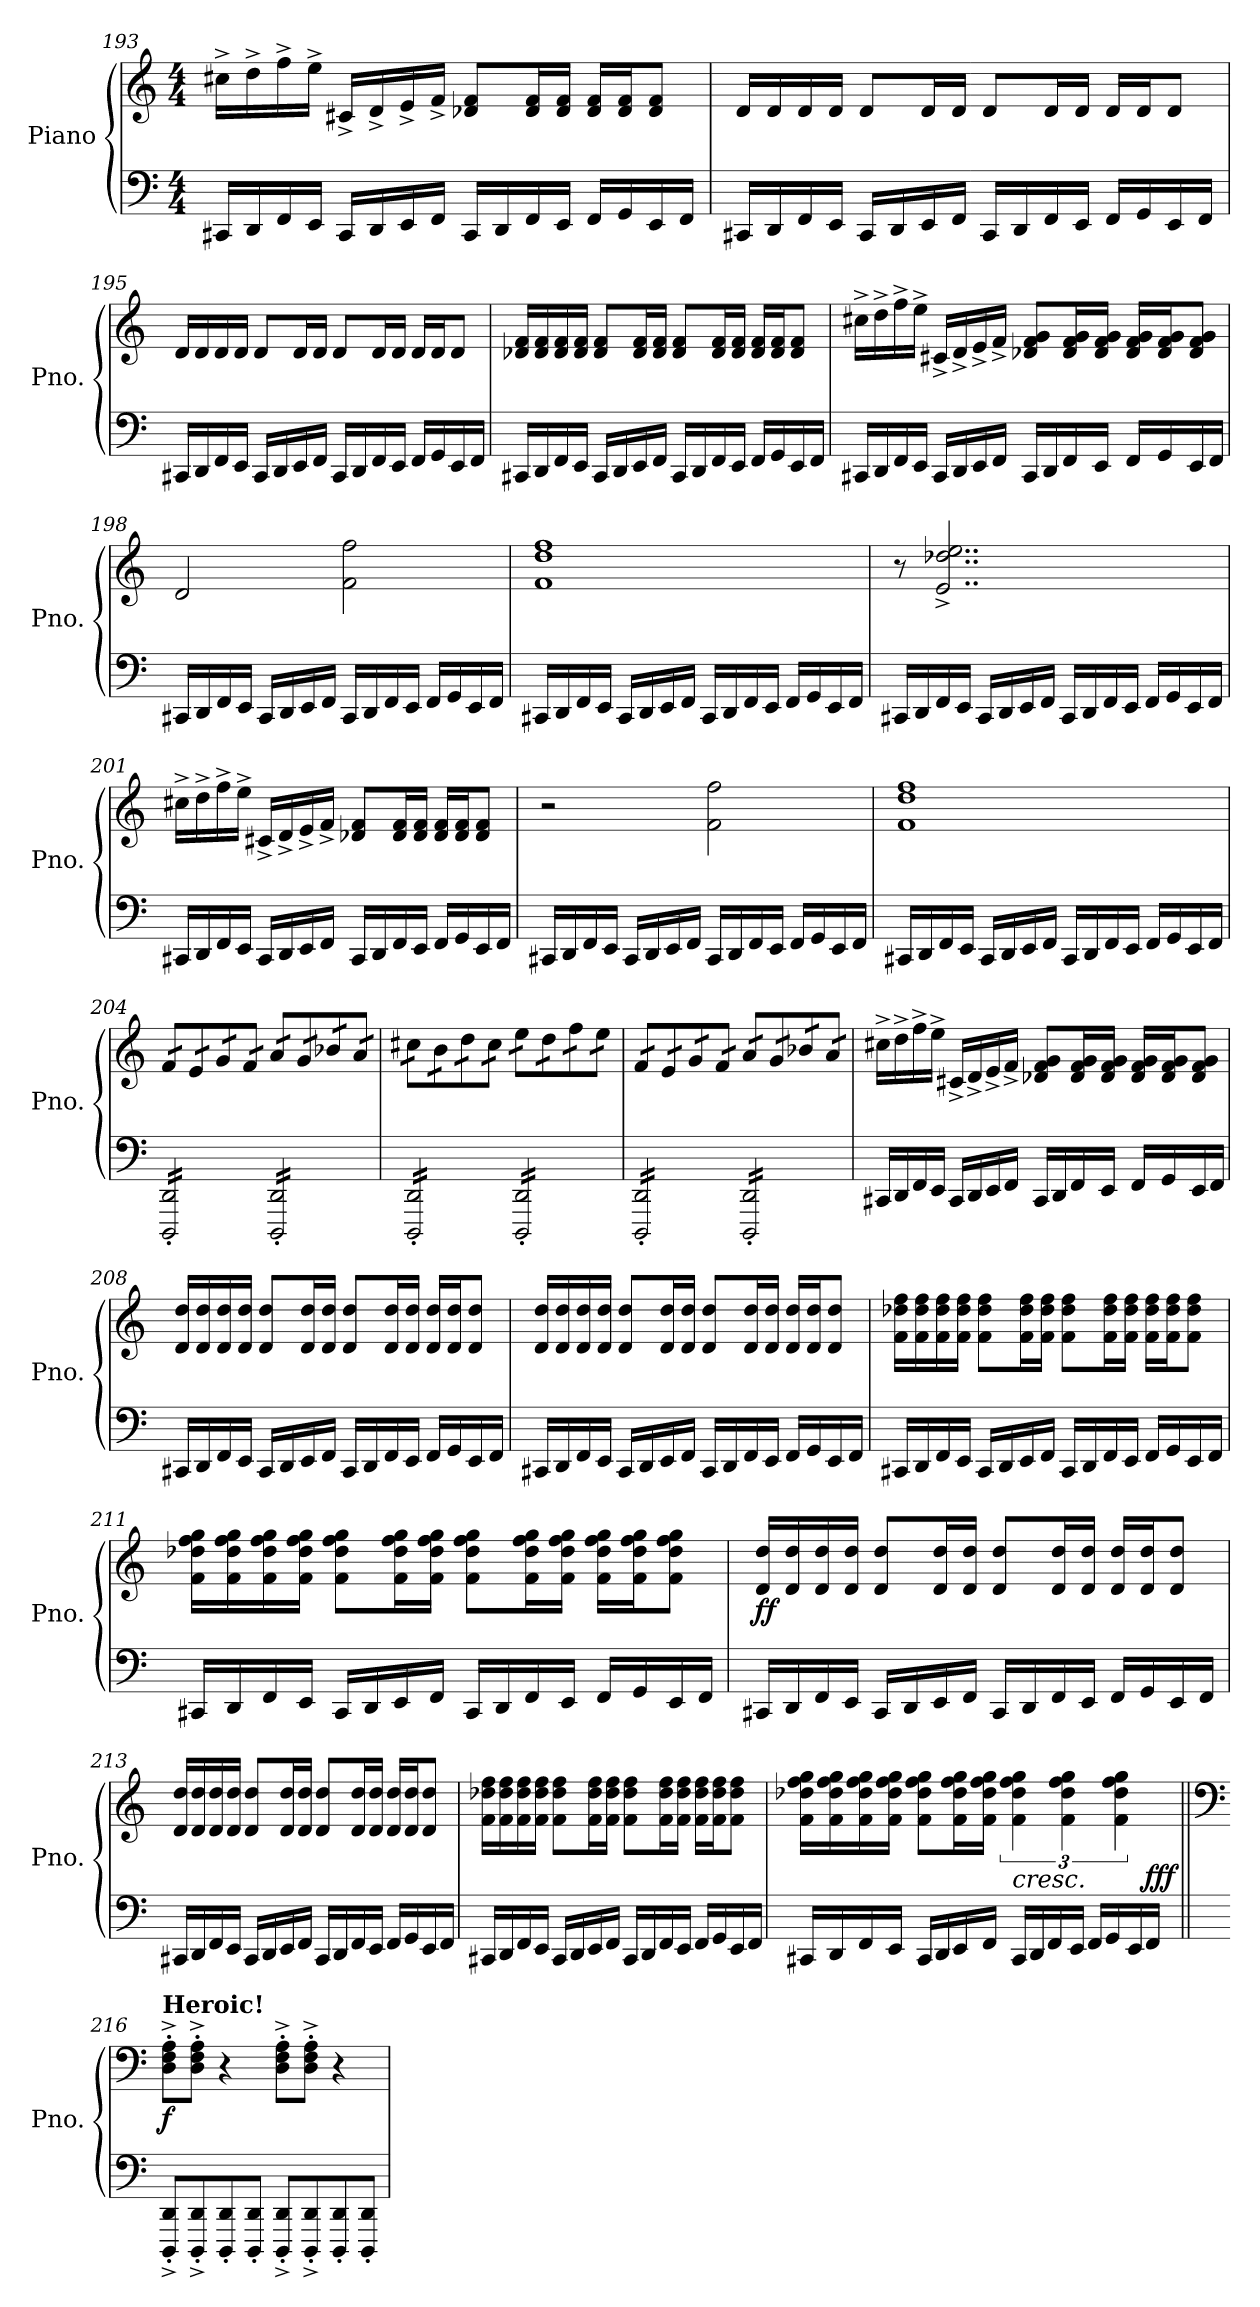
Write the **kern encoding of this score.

**kern	**kern	**dynam
*part1	*part1	*part1
*staff2	*staff1	*staff1/2
*I"Piano	*	*
*I'Pno.	*	*
*clefF4	*clefG2	*
*k[]	*k[]	*
*M4/4	*M4/4	*
=193	=193	=193
16CC#X/LL	16cc#X^\LL	.
16DD/	16dd^\	.
16FF/	16ff^\	.
16EE/JJ	16ee^\JJ	.
16CC#/LL	16c#X^/LL	.
16DD/	16d^/	.
16EE/	16e^/	.
16FF/JJ	16f^/JJ	.
16CC#/LL	8d-X/ 8f/L	.
16DD/	.	.
16FF/	16d-/ 16f/L	.
16EE/JJ	16d-/ 16f/JJ	.
16FF/LL	16d-/ 16f/LL	.
16GG/	16d-/ 16f/J	.
16EE/	8d-/ 8f/J	.
16FF/JJ	.	.
!!LO:LB:g=z
=194	=194	=194
16CC#X/LL	16d/LL	.
16DD/	16d/	.
16FF/	16d/	.
16EE/JJ	16d/JJ	.
16CC#/LL	8d/L	.
16DD/	.	.
16EE/	16d/L	.
16FF/JJ	16d/JJ	.
16CC#/LL	8d/L	.
16DD/	.	.
16FF/	16d/L	.
16EE/JJ	16d/JJ	.
16FF/LL	16d/LL	.
16GG/	16d/J	.
16EE/	8d/J	.
16FF/JJ	.	.
=195	=195	=195
16CC#X/LL	16d/LL	.
16DD/	16d/	.
16FF/	16d/	.
16EE/JJ	16d/JJ	.
16CC#/LL	8d/L	.
16DD/	.	.
16EE/	16d/L	.
16FF/JJ	16d/JJ	.
16CC#/LL	8d/L	.
16DD/	.	.
16FF/	16d/L	.
16EE/JJ	16d/JJ	.
16FF/LL	16d/LL	.
16GG/	16d/J	.
16EE/	8d/J	.
16FF/JJ	.	.
!!LO:LB:g=z
=196	=196	=196
16CC#X/LL	16d-X/ 16f/LL	.
16DD/	16d-/ 16f/	.
16FF/	16d-/ 16f/	.
16EE/JJ	16d-/ 16f/JJ	.
16CC#/LL	8d-/ 8f/L	.
16DD/	.	.
16EE/	16d-/ 16f/L	.
16FF/JJ	16d-/ 16f/JJ	.
16CC#/LL	8d-/ 8f/L	.
16DD/	.	.
16FF/	16d-/ 16f/L	.
16EE/JJ	16d-/ 16f/JJ	.
16FF/LL	16d-/ 16f/LL	.
16GG/	16d-/ 16f/J	.
16EE/	8d-/ 8f/J	.
16FF/JJ	.	.
=197	=197	=197
16CC#X/LL	16cc#X^\LL	.
16DD/	16dd^\	.
16FF/	16ff^\	.
16EE/JJ	16ee^\JJ	.
16CC#/LL	16c#X^/LL	.
16DD/	16d^/	.
16EE/	16e^/	.
16FF/JJ	16f^/JJ	.
16CC#/LL	8d-X/ 8f/ 8g/L	.
16DD/	.	.
16FF/	16d-/ 16f/ 16g/L	.
16EE/JJ	16d-/ 16f/ 16g/JJ	.
16FF/LL	16d-/ 16f/ 16g/LL	.
16GG/	16d-/ 16f/ 16g/J	.
16EE/	8d-/ 8f/ 8g/J	.
16FF/JJ	.	.
!!LO:PB:g=z
=198	=198	=198
16CC#X/LL	2d/	.
16DD/	.	.
16FF/	.	.
16EE/JJ	.	.
16CC#/LL	.	.
16DD/	.	.
16EE/	.	.
16FF/JJ	.	.
16CC#/LL	2f\ 2ff\	.
16DD/	.	.
16FF/	.	.
16EE/JJ	.	.
16FF/LL	.	.
16GG/	.	.
16EE/	.	.
16FF/JJ	.	.
=199	=199	=199
16CC#X/LL	1f 1dd 1ff	.
16DD/	.	.
16FF/	.	.
16EE/JJ	.	.
16CC#/LL	.	.
16DD/	.	.
16EE/	.	.
16FF/JJ	.	.
16CC#/LL	.	.
16DD/	.	.
16FF/	.	.
16EE/JJ	.	.
16FF/LL	.	.
16GG/	.	.
16EE/	.	.
16FF/JJ	.	.
=200	=200	=200
16CC#X/LL	8r	.
16DD/	.	.
16FF/	2..e/^ 2..dd-X/^ 2..ee/^	.
16EE/JJ	.	.
16CC#/LL	.	.
16DD/	.	.
16EE/	.	.
16FF/JJ	.	.
16CC#/LL	.	.
16DD/	.	.
16FF/	.	.
16EE/JJ	.	.
16FF/LL	.	.
16GG/	.	.
16EE/	.	.
16FF/JJ	.	.
!!LO:LB:g=z
=201	=201	=201
16CC#X/LL	16cc#X^\LL	.
16DD/	16dd^\	.
16FF/	16ff^\	.
16EE/JJ	16ee^\JJ	.
16CC#/LL	16c#X^/LL	.
16DD/	16d^/	.
16EE/	16e^/	.
16FF/JJ	16f^/JJ	.
16CC#/LL	8d-X/ 8f/L	.
16DD/	.	.
16FF/	16d-/ 16f/L	.
16EE/JJ	16d-/ 16f/JJ	.
16FF/LL	16d-/ 16f/LL	.
16GG/	16d-/ 16f/J	.
16EE/	8d-/ 8f/J	.
16FF/JJ	.	.
=202	=202	=202
16CC#X/LL	2r	.
16DD/	.	.
16FF/	.	.
16EE/JJ	.	.
16CC#/LL	.	.
16DD/	.	.
16EE/	.	.
16FF/JJ	.	.
16CC#/LL	2f\ 2ff\	.
16DD/	.	.
16FF/	.	.
16EE/JJ	.	.
16FF/LL	.	.
16GG/	.	.
16EE/	.	.
16FF/JJ	.	.
=203	=203	=203
16CC#X/LL	1f 1dd 1ff	.
16DD/	.	.
16FF/	.	.
16EE/JJ	.	.
16CC#/LL	.	.
16DD/	.	.
16EE/	.	.
16FF/JJ	.	.
16CC#/LL	.	.
16DD/	.	.
16FF/	.	.
16EE/JJ	.	.
16FF/LL	.	.
16GG/	.	.
16EE/	.	.
16FF/JJ	.	.
!!LO:LB:g=z
=204	=204	=204
*tremolo	*	*
*	*tremolo	*
16DDD/' 16DD/'LL	16f/LL	.
16DDD/' 16DD/'	16f/	.
16DDD/' 16DD/'	16e/	.
16DDD/' 16DD/'	16e/	.
16DDD/' 16DD/'	16g/	.
16DDD/' 16DD/'	16g/	.
16DDD/' 16DD/'	16f/	.
16DDD/' 16DD/'JJ	16f/JJ	.
16DDD/' 16DD/'LL	16a/LL	.
16DDD/' 16DD/'	16a/	.
16DDD/' 16DD/'	16g/	.
16DDD/' 16DD/'	16g/	.
16DDD/' 16DD/'	16b-X/	.
16DDD/' 16DD/'	16b-X/	.
16DDD/' 16DD/'	16a/	.
16DDD/' 16DD/'JJ	16a/JJ	.
=205	=205	=205
16DDD/' 16DD/'LL	16cc#X\LL	.
16DDD/' 16DD/'	16cc#X\	.
16DDD/' 16DD/'	16b\	.
16DDD/' 16DD/'	16b\	.
16DDD/' 16DD/'	16dd\	.
16DDD/' 16DD/'	16dd\	.
16DDD/' 16DD/'	16cc#\	.
16DDD/' 16DD/'JJ	16cc#\JJ	.
16DDD/' 16DD/'LL	16ee\LL	.
16DDD/' 16DD/'	16ee\	.
16DDD/' 16DD/'	16dd\	.
16DDD/' 16DD/'	16dd\	.
16DDD/' 16DD/'	16ff\	.
16DDD/' 16DD/'	16ff\	.
16DDD/' 16DD/'	16ee\	.
16DDD/' 16DD/'JJ	16ee\JJ	.
=206	=206	=206
16DDD/' 16DD/'LL	16f/LL	.
16DDD/' 16DD/'	16f/	.
16DDD/' 16DD/'	16e/	.
16DDD/' 16DD/'	16e/	.
16DDD/' 16DD/'	16g/	.
16DDD/' 16DD/'	16g/	.
16DDD/' 16DD/'	16f/	.
16DDD/' 16DD/'JJ	16f/JJ	.
16DDD/' 16DD/'LL	16a/LL	.
16DDD/' 16DD/'	16a/	.
16DDD/' 16DD/'	16g/	.
16DDD/' 16DD/'	16g/	.
16DDD/' 16DD/'	16b-X/	.
16DDD/' 16DD/'	16b-X/	.
16DDD/' 16DD/'	16a/	.
16DDD/' 16DD/'JJ	16a/JJ	.
*	*Xtremolo	*
*Xtremolo	*	*
=207	=207	=207
16CC#X/LL	16cc#X^\LL	.
16DD/	16dd^\	.
16FF/	16ff^\	.
16EE/JJ	16ee^\JJ	.
16CC#/LL	16c#X^/LL	.
16DD/	16d^/	.
16EE/	16e^/	.
16FF/JJ	16f^/JJ	.
16CC#/LL	8d-X/ 8f/ 8g/L	.
16DD/	.	.
16FF/	16d-/ 16f/ 16g/L	.
16EE/JJ	16d-/ 16f/ 16g/JJ	.
16FF/LL	16d-/ 16f/ 16g/LL	.
16GG/	16d-/ 16f/ 16g/J	.
16EE/	8d-/ 8f/ 8g/J	.
16FF/JJ	.	.
!!LO:LB:g=z
=208	=208	=208
16CC#X/LL	16d/ 16dd/LL	.
16DD/	16d/ 16dd/	.
16FF/	16d/ 16dd/	.
16EE/JJ	16d/ 16dd/JJ	.
16CC#/LL	8d/ 8dd/L	.
16DD/	.	.
16EE/	16d/ 16dd/L	.
16FF/JJ	16d/ 16dd/JJ	.
16CC#/LL	8d/ 8dd/L	.
16DD/	.	.
16FF/	16d/ 16dd/L	.
16EE/JJ	16d/ 16dd/JJ	.
16FF/LL	16d/ 16dd/LL	.
16GG/	16d/ 16dd/J	.
16EE/	8d/ 8dd/J	.
16FF/JJ	.	.
=209	=209	=209
16CC#X/LL	16d/ 16dd/LL	.
16DD/	16d/ 16dd/	.
16FF/	16d/ 16dd/	.
16EE/JJ	16d/ 16dd/JJ	.
16CC#/LL	8d/ 8dd/L	.
16DD/	.	.
16EE/	16d/ 16dd/L	.
16FF/JJ	16d/ 16dd/JJ	.
16CC#/LL	8d/ 8dd/L	.
16DD/	.	.
16FF/	16d/ 16dd/L	.
16EE/JJ	16d/ 16dd/JJ	.
16FF/LL	16d/ 16dd/LL	.
16GG/	16d/ 16dd/J	.
16EE/	8d/ 8dd/J	.
16FF/JJ	.	.
=210	=210	=210
16CC#X/LL	16f\ 16dd-X\ 16ff\LL	.
16DD/	16f\ 16dd-\ 16ff\	.
16FF/	16f\ 16dd-\ 16ff\	.
16EE/JJ	16f\ 16dd-\ 16ff\JJ	.
16CC#/LL	8f\ 8dd-\ 8ff\L	.
16DD/	.	.
16EE/	16f\ 16dd-\ 16ff\L	.
16FF/JJ	16f\ 16dd-\ 16ff\JJ	.
16CC#/LL	8f\ 8dd-\ 8ff\L	.
16DD/	.	.
16FF/	16f\ 16dd-\ 16ff\L	.
16EE/JJ	16f\ 16dd-\ 16ff\JJ	.
16FF/LL	16f\ 16dd-\ 16ff\LL	.
16GG/	16f\ 16dd-\ 16ff\J	.
16EE/	8f\ 8dd-\ 8ff\J	.
16FF/JJ	.	.
!!LO:LB:g=z
=211	=211	=211
16CC#X/LL	16f\ 16dd-X\ 16ff\ 16gg\LL	.
16DD/	16f\ 16dd-\ 16ff\ 16gg\	.
16FF/	16f\ 16dd-\ 16ff\ 16gg\	.
16EE/JJ	16f\ 16dd-\ 16ff\ 16gg\JJ	.
16CC#/LL	8f\ 8dd-\ 8ff\ 8gg\L	.
16DD/	.	.
16EE/	16f\ 16dd-\ 16ff\ 16gg\L	.
16FF/JJ	16f\ 16dd-\ 16ff\ 16gg\JJ	.
16CC#/LL	8f\ 8dd-\ 8ff\ 8gg\L	.
16DD/	.	.
16FF/	16f\ 16dd-\ 16ff\ 16gg\L	.
16EE/JJ	16f\ 16dd-\ 16ff\ 16gg\JJ	.
16FF/LL	16f\ 16dd-\ 16ff\ 16gg\LL	.
16GG/	16f\ 16dd-\ 16ff\ 16gg\J	.
16EE/	8f\ 8dd-\ 8ff\ 8gg\J	.
16FF/JJ	.	.
=212	=212	=212
!	!	!LO:DY:b
16CC#X/LL	16d/ 16dd/LL	ff
16DD/	16d/ 16dd/	.
16FF/	16d/ 16dd/	.
16EE/JJ	16d/ 16dd/JJ	.
16CC#/LL	8d/ 8dd/L	.
16DD/	.	.
16EE/	16d/ 16dd/L	.
16FF/JJ	16d/ 16dd/JJ	.
16CC#/LL	8d/ 8dd/L	.
16DD/	.	.
16FF/	16d/ 16dd/L	.
16EE/JJ	16d/ 16dd/JJ	.
16FF/LL	16d/ 16dd/LL	.
16GG/	16d/ 16dd/J	.
16EE/	8d/ 8dd/J	.
16FF/JJ	.	.
=213	=213	=213
16CC#X/LL	16d/ 16dd/LL	.
16DD/	16d/ 16dd/	.
16FF/	16d/ 16dd/	.
16EE/JJ	16d/ 16dd/JJ	.
16CC#/LL	8d/ 8dd/L	.
16DD/	.	.
16EE/	16d/ 16dd/L	.
16FF/JJ	16d/ 16dd/JJ	.
16CC#/LL	8d/ 8dd/L	.
16DD/	.	.
16FF/	16d/ 16dd/L	.
16EE/JJ	16d/ 16dd/JJ	.
16FF/LL	16d/ 16dd/LL	.
16GG/	16d/ 16dd/J	.
16EE/	8d/ 8dd/J	.
16FF/JJ	.	.
!!LO:LB:g=z
=214	=214	=214
16CC#X/LL	16f\ 16dd-X\ 16ff\LL	.
16DD/	16f\ 16dd-\ 16ff\	.
16FF/	16f\ 16dd-\ 16ff\	.
16EE/JJ	16f\ 16dd-\ 16ff\JJ	.
16CC#/LL	8f\ 8dd-\ 8ff\L	.
16DD/	.	.
16EE/	16f\ 16dd-\ 16ff\L	.
16FF/JJ	16f\ 16dd-\ 16ff\JJ	.
16CC#/LL	8f\ 8dd-\ 8ff\L	.
16DD/	.	.
16FF/	16f\ 16dd-\ 16ff\L	.
16EE/JJ	16f\ 16dd-\ 16ff\JJ	.
16FF/LL	16f\ 16dd-\ 16ff\LL	.
16GG/	16f\ 16dd-\ 16ff\J	.
16EE/	8f\ 8dd-\ 8ff\J	.
16FF/JJ	.	.
=215	=215	=215
16CC#X/LL	16f\ 16dd-X\ 16ff\ 16gg\LL	.
16DD/	16f\ 16dd-\ 16ff\ 16gg\	.
16FF/	16f\ 16dd-\ 16ff\ 16gg\	.
16EE/JJ	16f\ 16dd-\ 16ff\ 16gg\JJ	.
16CC#/LL	8f\ 8dd-\ 8ff\ 8gg\L	.
16DD/	.	.
16EE/	16f\ 16dd-\ 16ff\ 16gg\L	.
16FF/JJ	16f\ 16dd-\ 16ff\ 16gg\JJ	.
!	!	!LO:HP:b
16CC#/LL	6f\ 6dd-\ 6ff\ 6gg\	<
16DD/	.	.
16FF/	.	.
.	6f\ 6dd-\ 6ff\ 6gg\	.
16EE/JJ	.	.
16FF/LL	.	.
16GG/	.	.
.	6f\ 6dd-\ 6ff\ 6gg\	.
16EE/	.	.
!	!	!LO:DY:a=2
16FF/JJ	.	fff
.	.	[
!!LO:PB:g=z
=216||	=216||	=216||
*	*clefF4	*
*	*MM154	*
!	!LO:TX:a:B:t=Heroic!	!
!	!	!LO:DY:b
8DDD/'^ 8DD/'^L	8D\'^ 8F\'^ 8A\'^L	f
8DDD/'^ 8DD/'^	8D\'^ 8F\'^ 8A\'^J	.
8DDD/' 8DD/'	4r	.
8DDD/' 8DD/'J	.	.
8DDD/'^ 8DD/'^L	8D\'^ 8F\'^ 8A\'^L	.
8DDD/'^ 8DD/'^	8D\'^ 8F\'^ 8A\'^J	.
8DDD/' 8DD/'	4r	.
8DDD/' 8DD/'J	.	.
=	=	=
*-	*-	*-
